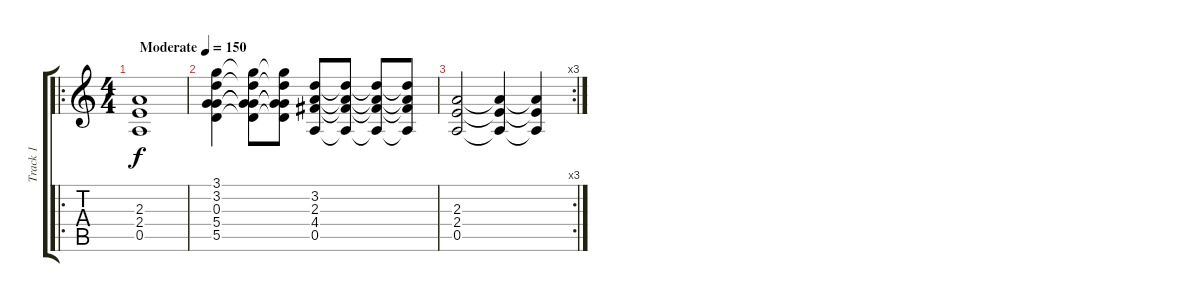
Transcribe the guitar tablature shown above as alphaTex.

\track ("Track 1" "Track 1") {instrument distortionguitar}
\staff {score tabs}
\tuning (E4 B3 G3 D3 A2 E2) {hide}
\ro
\ts (4 4)
\tempo (150 "Moderate")
\clef g2
\ks c
(2.3 2.4 0.5).1{dy f instrument distortionguitar} |
(3.1 3.2 0.3 5.4 5.5).4 (3.1{t} 3.2{t} 0.3{t} 5.4{t} 5.5{t}).8 (3.1{t} 3.2{t} 0.3{t} 5.4{t} 5.5{t}).8 (3.2 2.3 4.4 0.5).8 (3.2{t} 2.3{t} 4.4{t} 0.5{t}).8 (3.2{t} 2.3{t} 4.4{t} 0.5{t}).8 (3.2{t} 2.3{t} 4.4{t} 0.5{t}).8 |
\rc 3
(2.3 2.4 0.5).2 (2.3{t} 2.4{t} 0.5{t}).4 (2.3{t} 2.4{t} 0.5{t}).4
